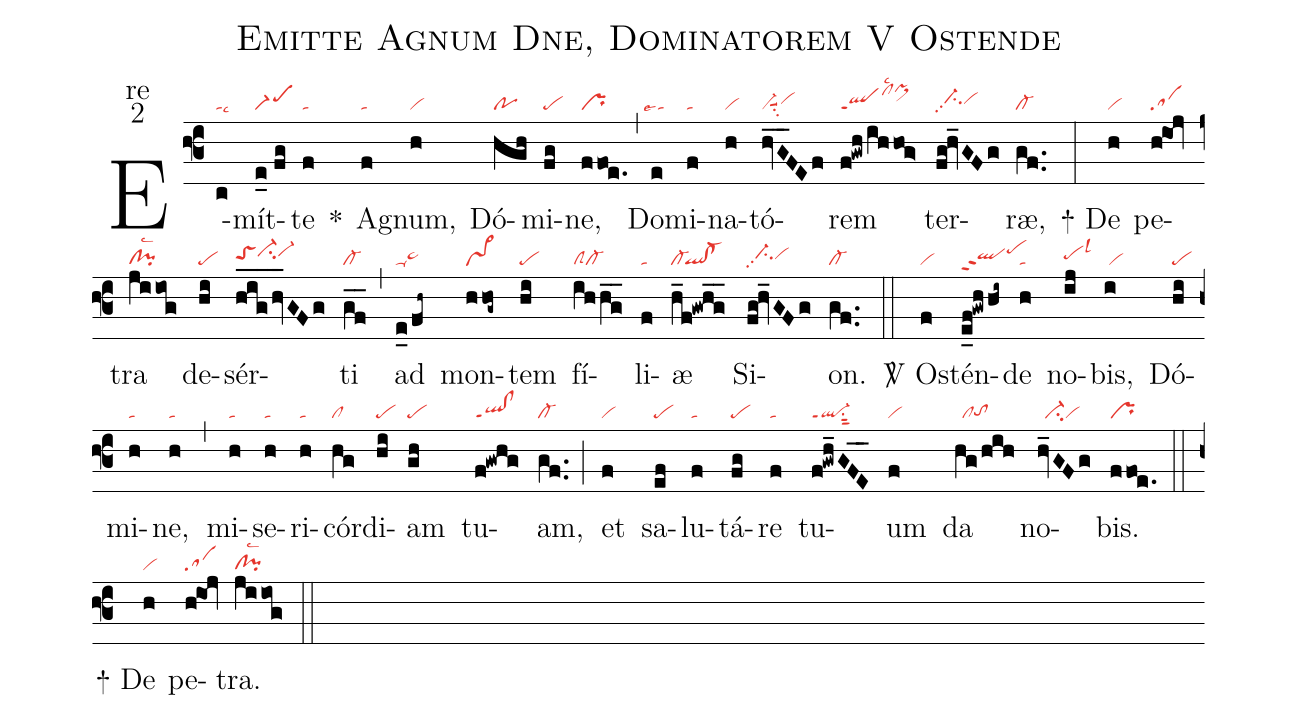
name:Emitte Agnum Dne, Dominatorem V Ostende;
office-part:re;
mode:2;
nabc-lines:1;
%%
(f3) E(c|talsc9)mít(e_0//fg|scM1)te(f|ta) <sp>*</sp>() A(f|ta)gnum,(h|vi) Dó(hgh|po)mi(fg|pe)ne,(ffoe.|pr) (,) Do(e|``talse4)mi(f|ta)na(h|vi)tó(hvG__FEf|vi-suu1su2vihh)rem(f!gwh/ihhog>|qlppt1clhklsc2pi>hl) ter(fg!hv_GFg|//ci-hhpp2vihh)ræ,(gf..|cl-) (:)

<sp>+</sp> De(h|vi) pe(h@ioj|sa)tra(jiiog|cl!pilsc2) de(hi|pe)sér(hig___/hv_GFg|toShhci-hivi-hi)ti(gf__|cl-) (,) ad(e_0/fh~|ta-ta>hh) mon(hhog~|vs>)tem(hi|pe) fí(ihhg__|clScl-)li(f|ta)æ(h_f!gwhg__|cl-`ql!cl-) Si(fg!hv_GFg|//ci-hhpp2vihh)on.(gf..|cl-) (::)

<sp>V/</sp> Os(f|vi)tén(e_f!gwhhi~|qlhhppt2pehj)de(h|ta) no(ij|pehhlsl3)bis,(i|/vi) Dó(hi|pe)mi(h|ta)ne,(h|ta) (,) mi(h|ta)se(h|ta)ri(h|ta)cór(hg|cl)di(hi|pe)am(gh|pe) tu(f!gwhg|ql!clppt1)am,(gf..|cl-) (;) et(f|vi) sa(ef|pe)lu(f|ta)tá(fg|pe)re(f|ta) tu(f!gwh_GFE__|ql-ppt1su1sut2)um(f|vi) da(hg/hih|//cltohg) no(hv_GFg|//ci-vi)bis.(ffoe.|pr) (::)
<sp>+</sp> De(h|vi) pe(h@ioj|sa)tra.(jiiog|cl!pilsc2) (::)
